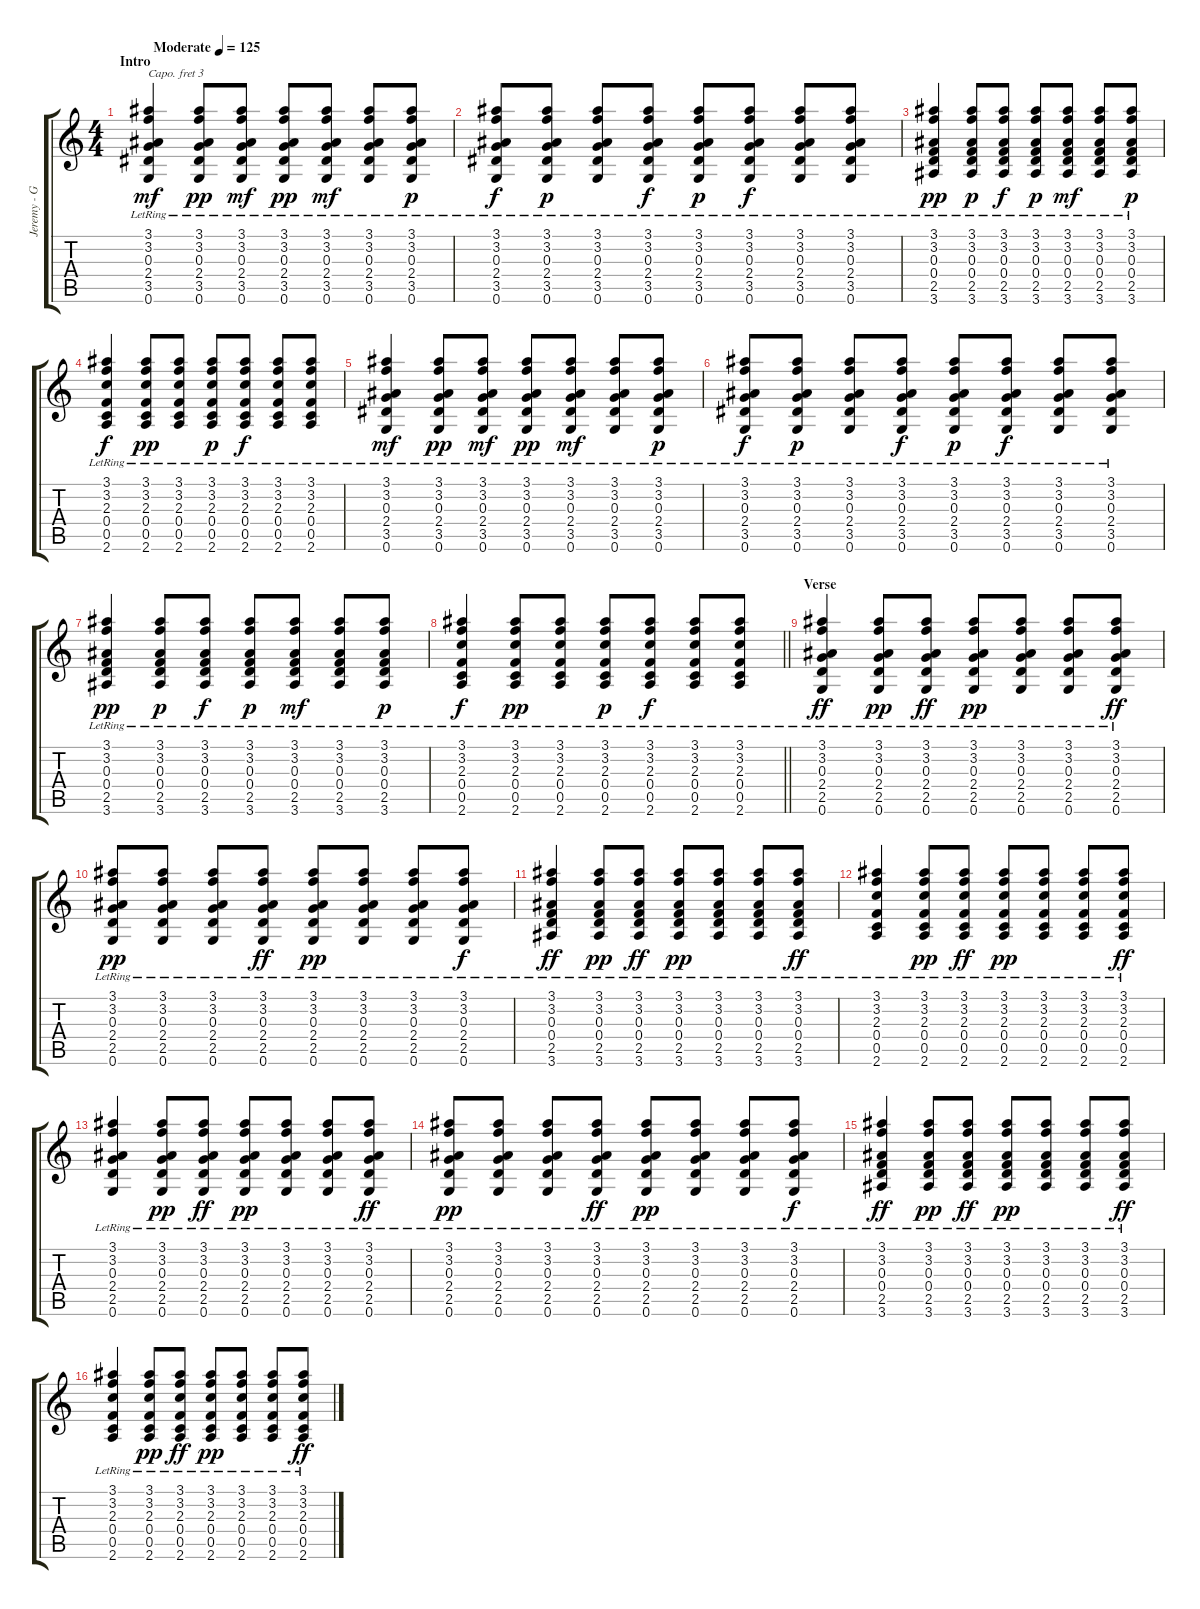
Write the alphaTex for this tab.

\track ("Jeremy - Guitar" "Jeremy - G") {instrument acousticguitarsteel}
\staff {score tabs}
\capo 3
\tuning (E4 B3 G3 D3 A2 E2) {hide}
\ts (4 4)
\section ("" "Intro")
\tempo (125 "Moderate")
\clef g2
\ks c
(3.1{lr} 3.2{lr} 0.3{lr} 2.4{lr} 3.5{lr} 0.6{lr}).4{dy mf instrument acousticguitarsteel} (3.1{lr} 3.2{lr} 0.3{lr} 2.4{lr} 3.5{lr} 0.6{lr}).8{dy pp} (3.1{lr} 3.2{lr} 0.3{lr} 2.4{lr} 3.5{lr} 0.6{lr}).8{dy mf} (3.1{lr} 3.2{lr} 0.3{lr} 2.4{lr} 3.5{lr} 0.6{lr}).8{dy pp} (3.1{lr} 3.2{lr} 0.3{lr} 2.4{lr} 3.5{lr} 0.6{lr}).8{dy mf} (3.1{lr} 3.2{lr} 0.3{lr} 2.4{lr} 3.5{lr} 0.6{lr}).8 (3.1{lr} 3.2{lr} 0.3{lr} 2.4{lr} 3.5{lr} 0.6{lr}).8{dy p} |
(3.1{lr} 3.2{lr} 0.3{lr} 2.4{lr} 3.5{lr} 0.6{lr}).8{dy f} (3.1{lr} 3.2{lr} 0.3{lr} 2.4{lr} 3.5{lr} 0.6{lr}).8{dy p} (3.1{lr} 3.2{lr} 0.3{lr} 2.4{lr} 3.5{lr} 0.6{lr}).8 (3.1{lr} 3.2{lr} 0.3{lr} 2.4{lr} 3.5{lr} 0.6{lr}).8{dy f} (3.1{lr} 3.2{lr} 0.3{lr} 2.4{lr} 3.5{lr} 0.6{lr}).8{dy p} (3.1{lr} 3.2{lr} 0.3{lr} 2.4{lr} 3.5{lr} 0.6{lr}).8{dy f} (3.1{lr} 3.2{lr} 0.3{lr} 2.4{lr} 3.5{lr} 0.6{lr}).8 (3.1{lr} 3.2{lr} 0.3{lr} 2.4{lr} 3.5{lr} 0.6{lr}).8 |
(3.1{lr} 3.2{lr} 0.3{lr} 0.4{lr} 2.5{lr} 3.6{lr}).4{dy pp} (3.1{lr} 3.2{lr} 0.3{lr} 0.4{lr} 2.5{lr} 3.6{lr}).8{dy p} (3.1{lr} 3.2{lr} 0.3{lr} 0.4{lr} 2.5{lr} 3.6{lr}).8{dy f} (3.1{lr} 3.2{lr} 0.3{lr} 0.4{lr} 2.5{lr} 3.6{lr}).8{dy p} (3.1{lr} 3.2{lr} 0.3{lr} 0.4{lr} 2.5{lr} 3.6{lr}).8{dy mf} (3.1{lr} 3.2{lr} 0.3{lr} 0.4{lr} 2.5{lr} 3.6{lr}).8 (3.1{lr} 3.2{lr} 0.3{lr} 0.4{lr} 2.5{lr} 3.6{lr}).8{dy p} |
(3.1{lr} 3.2{lr} 2.3{lr} 0.4{lr} 0.5{lr} 2.6{lr}).4{dy f} (3.1{lr} 3.2{lr} 2.3{lr} 0.4{lr} 0.5{lr} 2.6{lr}).8{dy pp} (3.1{lr} 3.2{lr} 2.3{lr} 0.4{lr} 0.5{lr} 2.6{lr}).8 (3.1{lr} 3.2{lr} 2.3{lr} 0.4{lr} 0.5{lr} 2.6{lr}).8{dy p} (3.1{lr} 3.2{lr} 2.3{lr} 0.4{lr} 0.5{lr} 2.6{lr}).8{dy f} (3.1{lr} 3.2{lr} 2.3{lr} 0.4{lr} 0.5{lr} 2.6{lr}).8 (3.1{lr} 3.2{lr} 2.3{lr} 0.4{lr} 0.5{lr} 2.6{lr}).8 |
(3.1{lr} 3.2{lr} 0.3{lr} 2.4{lr} 3.5{lr} 0.6{lr}).4{dy mf} (3.1{lr} 3.2{lr} 0.3{lr} 2.4{lr} 3.5{lr} 0.6{lr}).8{dy pp} (3.1{lr} 3.2{lr} 0.3{lr} 2.4{lr} 3.5{lr} 0.6{lr}).8{dy mf} (3.1{lr} 3.2{lr} 0.3{lr} 2.4{lr} 3.5{lr} 0.6{lr}).8{dy pp} (3.1{lr} 3.2{lr} 0.3{lr} 2.4{lr} 3.5{lr} 0.6{lr}).8{dy mf} (3.1{lr} 3.2{lr} 0.3{lr} 2.4{lr} 3.5{lr} 0.6{lr}).8 (3.1{lr} 3.2{lr} 0.3{lr} 2.4{lr} 3.5{lr} 0.6{lr}).8{dy p} |
(3.1{lr} 3.2{lr} 0.3{lr} 2.4{lr} 3.5{lr} 0.6{lr}).8{dy f} (3.1{lr} 3.2{lr} 0.3{lr} 2.4{lr} 3.5{lr} 0.6{lr}).8{dy p} (3.1{lr} 3.2{lr} 0.3{lr} 2.4{lr} 3.5{lr} 0.6{lr}).8 (3.1{lr} 3.2{lr} 0.3{lr} 2.4{lr} 3.5{lr} 0.6{lr}).8{dy f} (3.1{lr} 3.2{lr} 0.3{lr} 2.4{lr} 3.5{lr} 0.6{lr}).8{dy p} (3.1{lr} 3.2{lr} 0.3{lr} 2.4{lr} 3.5{lr} 0.6{lr}).8{dy f} (3.1{lr} 3.2{lr} 0.3{lr} 2.4{lr} 3.5{lr} 0.6{lr}).8 (3.1{lr} 3.2{lr} 0.3{lr} 2.4{lr} 3.5{lr} 0.6{lr}).8 |
(3.1{lr} 3.2{lr} 0.3{lr} 0.4{lr} 2.5{lr} 3.6{lr}).4{dy pp} (3.1{lr} 3.2{lr} 0.3{lr} 0.4{lr} 2.5{lr} 3.6{lr}).8{dy p} (3.1{lr} 3.2{lr} 0.3{lr} 0.4{lr} 2.5{lr} 3.6{lr}).8{dy f} (3.1{lr} 3.2{lr} 0.3{lr} 0.4{lr} 2.5{lr} 3.6{lr}).8{dy p} (3.1{lr} 3.2{lr} 0.3{lr} 0.4{lr} 2.5{lr} 3.6{lr}).8{dy mf} (3.1{lr} 3.2{lr} 0.3{lr} 0.4{lr} 2.5{lr} 3.6{lr}).8 (3.1{lr} 3.2{lr} 0.3{lr} 0.4{lr} 2.5{lr} 3.6{lr}).8{dy p} |
\barLineRight lightlight
(3.1{lr} 3.2{lr} 2.3{lr} 0.4{lr} 0.5{lr} 2.6{lr}).4{dy f} (3.1{lr} 3.2{lr} 2.3{lr} 0.4{lr} 0.5{lr} 2.6{lr}).8{dy pp} (3.1{lr} 3.2{lr} 2.3{lr} 0.4{lr} 0.5{lr} 2.6{lr}).8 (3.1{lr} 3.2{lr} 2.3{lr} 0.4{lr} 0.5{lr} 2.6{lr}).8{dy p} (3.1{lr} 3.2{lr} 2.3{lr} 0.4{lr} 0.5{lr} 2.6{lr}).8{dy f} (3.1{lr} 3.2{lr} 2.3{lr} 0.4{lr} 0.5{lr} 2.6{lr}).8 (3.1{lr} 3.2{lr} 2.3{lr} 0.4{lr} 0.5{lr} 2.6{lr}).8 |
\section ("" "Verse")
(3.1{lr} 3.2{lr} 0.3{lr} 2.4{lr} 2.5{lr} 0.6{lr}).4{dy ff} (3.1{lr} 3.2{lr} 0.3{lr} 2.4{lr} 2.5{lr} 0.6{lr}).8{dy pp} (3.1{lr} 3.2{lr} 0.3{lr} 2.4{lr} 2.5{lr} 0.6{lr}).8{dy ff} (3.1{lr} 3.2{lr} 0.3{lr} 2.4{lr} 2.5{lr} 0.6{lr}).8{dy pp} (3.1{lr} 3.2{lr} 0.3{lr} 2.4{lr} 2.5{lr} 0.6{lr}).8 (3.1{lr} 3.2{lr} 0.3{lr} 2.4{lr} 2.5{lr} 0.6{lr}).8 (3.1{lr} 3.2{lr} 0.3{lr} 2.4{lr} 2.5{lr} 0.6{lr}).8{dy ff} |
(3.1{lr} 3.2{lr} 0.3{lr} 2.4{lr} 2.5{lr} 0.6{lr}).8{dy pp} (3.1{lr} 3.2{lr} 0.3{lr} 2.4{lr} 2.5{lr} 0.6{lr}).8 (3.1{lr} 3.2{lr} 0.3{lr} 2.4{lr} 2.5{lr} 0.6{lr}).8 (3.1{lr} 3.2{lr} 0.3{lr} 2.4{lr} 2.5{lr} 0.6{lr}).8{dy ff} (3.1{lr} 3.2{lr} 0.3{lr} 2.4{lr} 2.5{lr} 0.6{lr}).8{dy pp} (3.1{lr} 3.2{lr} 0.3{lr} 2.4{lr} 2.5{lr} 0.6{lr}).8 (3.1{lr} 3.2{lr} 0.3{lr} 2.4{lr} 2.5{lr} 0.6{lr}).8 (3.1{lr} 3.2{lr} 0.3{lr} 2.4{lr} 2.5{lr} 0.6{lr}).8{dy f} |
(3.1{lr} 3.2{lr} 0.3{lr} 0.4{lr} 2.5{lr} 3.6{lr}).4{dy ff} (3.1{lr} 3.2{lr} 0.3{lr} 0.4{lr} 2.5{lr} 3.6{lr}).8{dy pp} (3.1{lr} 3.2{lr} 0.3{lr} 0.4{lr} 2.5{lr} 3.6{lr}).8{dy ff} (3.1{lr} 3.2{lr} 0.3{lr} 0.4{lr} 2.5{lr} 3.6{lr}).8{dy pp} (3.1{lr} 3.2{lr} 0.3{lr} 0.4{lr} 2.5{lr} 3.6{lr}).8 (3.1{lr} 3.2{lr} 0.3{lr} 0.4{lr} 2.5{lr} 3.6{lr}).8 (3.1{lr} 3.2{lr} 0.3{lr} 0.4{lr} 2.5{lr} 3.6{lr}).8{dy ff} |
(3.1{lr} 3.2{lr} 2.3{lr} 0.4{lr} 0.5{lr} 2.6{lr}).4 (3.1{lr} 3.2{lr} 2.3{lr} 0.4{lr} 0.5{lr} 2.6{lr}).8{dy pp} (3.1{lr} 3.2{lr} 2.3{lr} 0.4{lr} 0.5{lr} 2.6{lr}).8{dy ff} (3.1{lr} 3.2{lr} 2.3{lr} 0.4{lr} 0.5{lr} 2.6{lr}).8{dy pp} (3.1{lr} 3.2{lr} 2.3{lr} 0.4{lr} 0.5{lr} 2.6{lr}).8 (3.1{lr} 3.2{lr} 2.3{lr} 0.4{lr} 0.5{lr} 2.6{lr}).8 (3.1{lr} 3.2{lr} 2.3{lr} 0.4{lr} 0.5{lr} 2.6{lr}).8{dy ff} |
(3.1{lr} 3.2{lr} 0.3{lr} 2.4{lr} 2.5{lr} 0.6{lr}).4 (3.1{lr} 3.2{lr} 0.3{lr} 2.4{lr} 2.5{lr} 0.6{lr}).8{dy pp} (3.1{lr} 3.2{lr} 0.3{lr} 2.4{lr} 2.5{lr} 0.6{lr}).8{dy ff} (3.1{lr} 3.2{lr} 0.3{lr} 2.4{lr} 2.5{lr} 0.6{lr}).8{dy pp} (3.1{lr} 3.2{lr} 0.3{lr} 2.4{lr} 2.5{lr} 0.6{lr}).8 (3.1{lr} 3.2{lr} 0.3{lr} 2.4{lr} 2.5{lr} 0.6{lr}).8 (3.1{lr} 3.2{lr} 0.3{lr} 2.4{lr} 2.5{lr} 0.6{lr}).8{dy ff} |
(3.1{lr} 3.2{lr} 0.3{lr} 2.4{lr} 2.5{lr} 0.6{lr}).8{dy pp} (3.1{lr} 3.2{lr} 0.3{lr} 2.4{lr} 2.5{lr} 0.6{lr}).8 (3.1{lr} 3.2{lr} 0.3{lr} 2.4{lr} 2.5{lr} 0.6{lr}).8 (3.1{lr} 3.2{lr} 0.3{lr} 2.4{lr} 2.5{lr} 0.6{lr}).8{dy ff} (3.1{lr} 3.2{lr} 0.3{lr} 2.4{lr} 2.5{lr} 0.6{lr}).8{dy pp} (3.1{lr} 3.2{lr} 0.3{lr} 2.4{lr} 2.5{lr} 0.6{lr}).8 (3.1{lr} 3.2{lr} 0.3{lr} 2.4{lr} 2.5{lr} 0.6{lr}).8 (3.1{lr} 3.2{lr} 0.3{lr} 2.4{lr} 2.5{lr} 0.6{lr}).8{dy f} |
(3.1{lr} 3.2{lr} 0.3{lr} 0.4{lr} 2.5{lr} 3.6{lr}).4{dy ff} (3.1{lr} 3.2{lr} 0.3{lr} 0.4{lr} 2.5{lr} 3.6{lr}).8{dy pp} (3.1{lr} 3.2{lr} 0.3{lr} 0.4{lr} 2.5{lr} 3.6{lr}).8{dy ff} (3.1{lr} 3.2{lr} 0.3{lr} 0.4{lr} 2.5{lr} 3.6{lr}).8{dy pp} (3.1{lr} 3.2{lr} 0.3{lr} 0.4{lr} 2.5{lr} 3.6{lr}).8 (3.1{lr} 3.2{lr} 0.3{lr} 0.4{lr} 2.5{lr} 3.6{lr}).8 (3.1{lr} 3.2{lr} 0.3{lr} 0.4{lr} 2.5{lr} 3.6{lr}).8{dy ff} |
(3.1{lr} 3.2{lr} 2.3{lr} 0.4{lr} 0.5{lr} 2.6{lr}).4 (3.1{lr} 3.2{lr} 2.3{lr} 0.4{lr} 0.5{lr} 2.6{lr}).8{dy pp} (3.1{lr} 3.2{lr} 2.3{lr} 0.4{lr} 0.5{lr} 2.6{lr}).8{dy ff} (3.1{lr} 3.2{lr} 2.3{lr} 0.4{lr} 0.5{lr} 2.6{lr}).8{dy pp} (3.1{lr} 3.2{lr} 2.3{lr} 0.4{lr} 0.5{lr} 2.6{lr}).8 (3.1{lr} 3.2{lr} 2.3{lr} 0.4{lr} 0.5{lr} 2.6{lr}).8 (3.1{lr} 3.2{lr} 2.3{lr} 0.4{lr} 0.5{lr} 2.6{lr}).8{dy ff}
